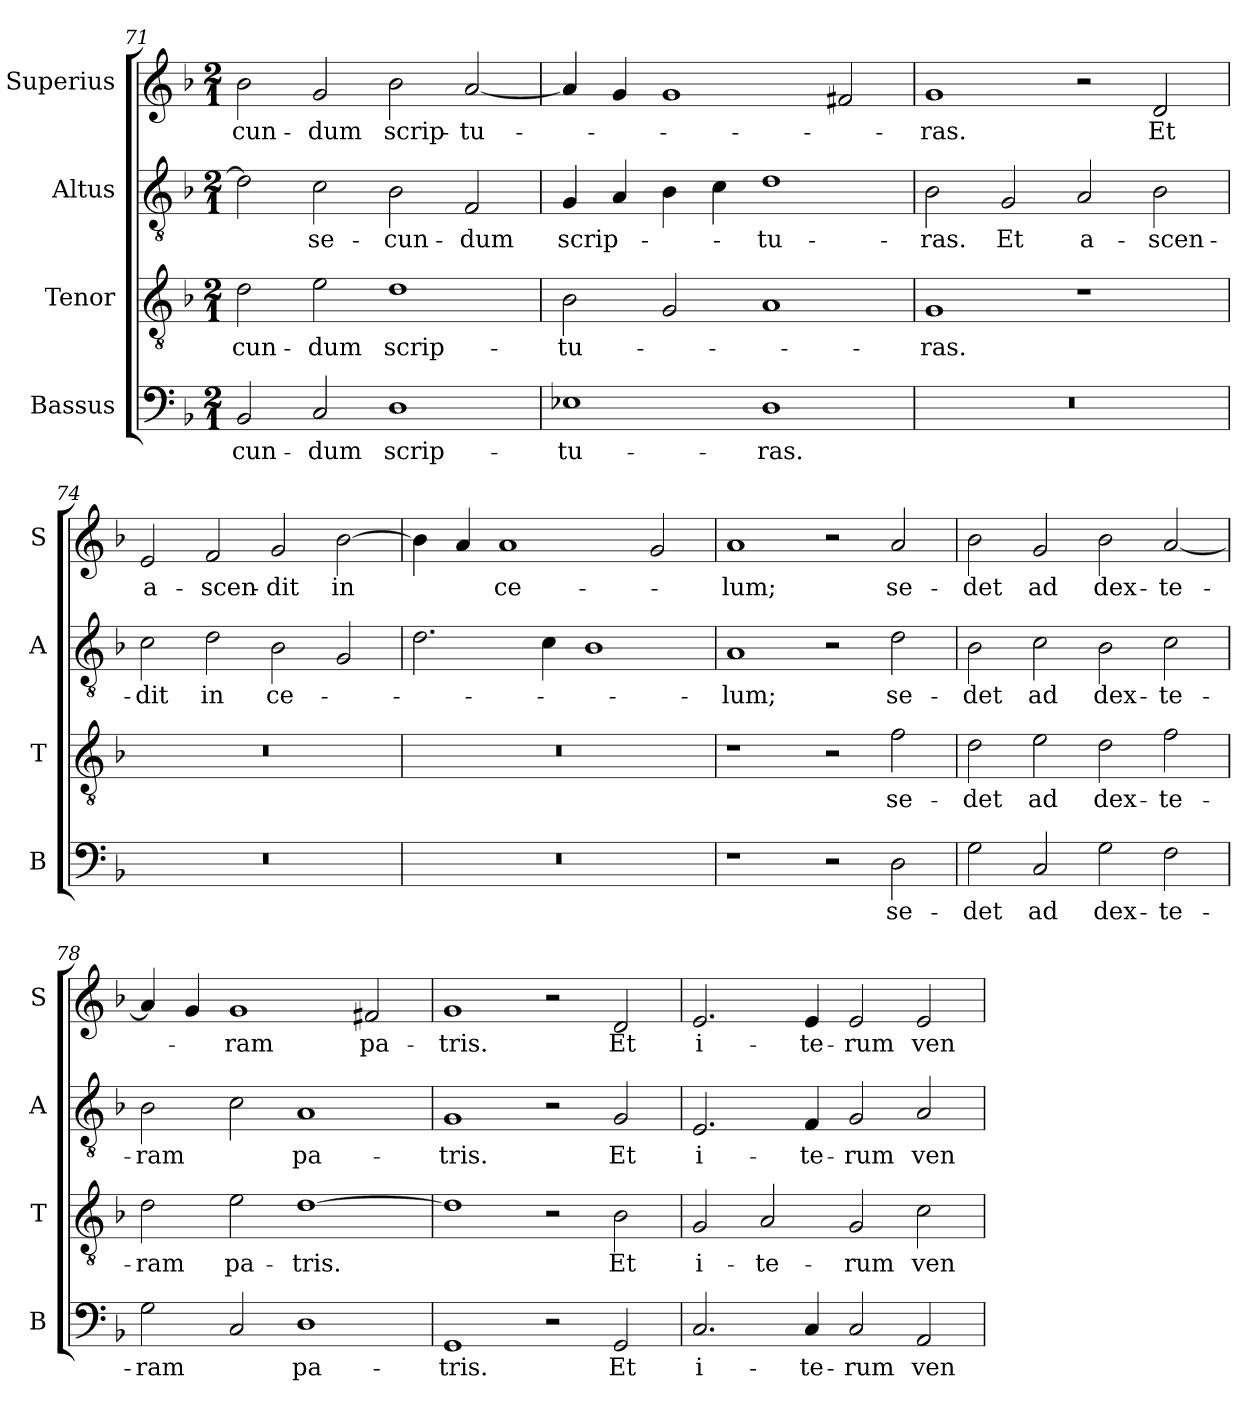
**kern	**text	**kern	**text	**kern	**text	**kern	**text
*part4	*part4	*part3	*part3	*part2	*part2	*part1	*part1
*staff4	*staff4	*staff3	*staff3	*staff2	*staff2	*staff1	*staff1
*I"Bassus	*	*I"Tenor	*	*I"Altus	*	*I"Superius	*
*I'B	*	*I'T	*	*I'A	*	*I'S	*
*clefF4	*	*clefGv2	*	*clefGv2	*	*clefG2	*
*k[b-]	*	*k[b-]	*	*k[b-]	*	*k[b-]	*
*M2/1	*	*M2/1	*	*M2/1	*	*M2/1	*
=71	=71	=71	=71	=71	=71	=71	=71
2BB-/	-cun-	2d\	-cun-	2d\]	.	2b-\	-cun-
2C/	-dum	2e\	-dum	2c\	se-	2g/	-dum
1D	scrip-	1d	scrip-	2B-\	-cun-	2b-\	scrip-
.	.	.	.	2F/	-dum	[2a/	-tu-
=72	=72	=72	=72	=72	=72	=72	=72
1E-X	-tu-	2B-\	-tu-	4G/	scrip-	4a/]	.
.	.	.	.	4A/	.	4g/	.
.	.	2G/	.	4B-\	.	1g	.
.	.	.	.	4c\	.	.	.
1D	-ras.	1A	.	1d	-tu-	.	.
.	.	.	.	.	.	2f#X/	.
=73	=73	=73	=73	=73	=73	=73	=73
0r	.	1G	-ras.	2B-\	-ras.	1g	-ras.
.	.	.	.	2G/	Et	.	.
.	.	1r	.	2A/	a-	2r	.
.	.	.	.	2B-\	-scen-	2d/	Et
=74	=74	=74	=74	=74	=74	=74	=74
0r	.	0r	.	2c\	-dit	2e/	a-
.	.	.	.	2d\	in	2f/	-scen-
.	.	.	.	2B-\	ce-	2g/	-dit
.	.	.	.	2G/	.	[2b-\	in
=75	=75	=75	=75	=75	=75	=75	=75
0r	.	0r	.	2.d\	.	4b-\]	.
.	.	.	.	.	.	4a/	.
.	.	.	.	.	.	1a	ce-
.	.	.	.	4c\	.	.	.
.	.	.	.	1B-	.	.	.
.	.	.	.	.	.	2g/	.
=76	=76	=76	=76	=76	=76	=76	=76
1r	.	1r	.	1A	-lum;	1a	-lum;
2r	.	2r	.	2r	.	2r	.
2D\	se-	2f\	se-	2d\	se-	2a/	se-
=77	=77	=77	=77	=77	=77	=77	=77
2G\	-det	2d\	-det	2B-\	-det	2b-\	-det
2C/	ad	2e\	ad	2c\	ad	2g/	ad
2G\	dex-	2d\	dex-	2B-\	dex-	2b-\	dex-
2F\	-te-	2f\	-te-	2c\	-te-	[2a/	-te-
=78	=78	=78	=78	=78	=78	=78	=78
2G\	-ram	2d\	-ram	2B-\	-ram	4a/]	.
.	.	.	.	.	.	4g/	.
2C/	.	2e\	pa-	2c\	.	1g	-ram
1D	pa-	[1d	-tris.	1A	pa-	.	.
.	.	.	.	.	.	2f#X/	pa-
=79	=79	=79	=79	=79	=79	=79	=79
1GG	-tris.	1d]	.	1G	-tris.	1g	-tris.
2r	.	2r	.	2r	.	2r	.
2GG/	Et	2B-\	Et	2G/	Et	2d/	Et
=80	=80	=80	=80	=80	=80	=80	=80
2.C/	i-	2G/	i-	2.E/	i-	2.e/	i-
.	.	2A/	-te-	.	.	.	.
4C/	-te-	.	.	4F/	-te-	4e/	-te-
2C/	-rum	2G/	-rum	2G/	-rum	2e/	-rum
2AA/	ven-	2c\	ven-	2A/	ven-	2e/	ven-
=	=	=	=	=	=	=	=
*-	*-	*-	*-	*-	*-	*-	*-
